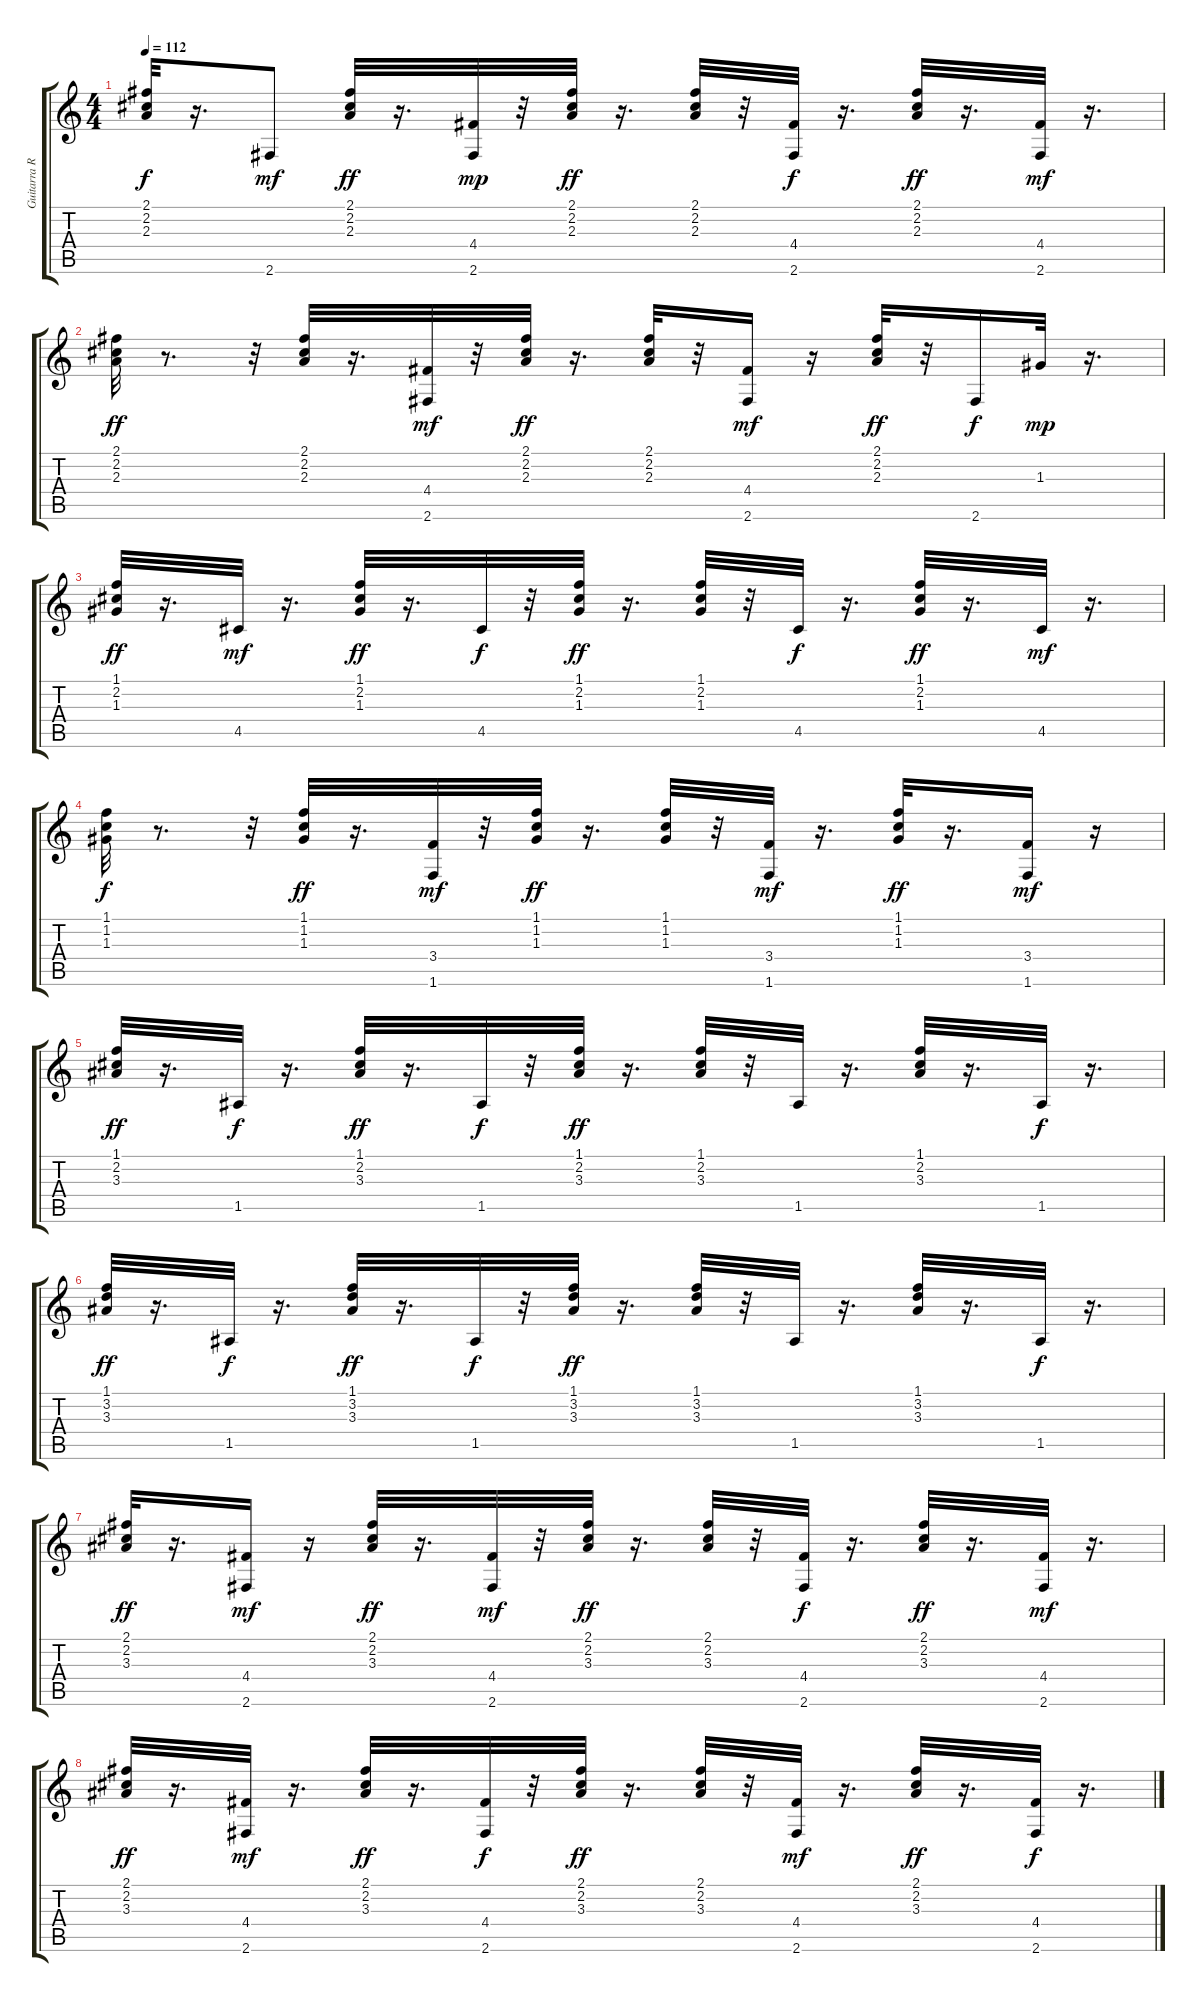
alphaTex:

\track ("Guitarra Ritmica" "Guitarra R") {instrument acousticguitarsteel}
\staff {score tabs}
\tuning (E4 B3 G3 D3 A2 E2) {hide}
\ts (4 4)
\tempo 112
\clef g2
\ks c
(2.1 2.2 2.3).32{dy f} r.16{d} 2.6.8{dy mf} (2.1 2.2 2.3).32{dy ff} r.16{d} (4.4 2.6).32{dy mp} r.32 (2.1 2.2 2.3).32{dy ff} r.16{d} (2.1 2.2 2.3).32 r.32 (4.4 2.6).32{dy f} r.16{d} (2.1 2.2 2.3).32{dy ff} r.16{d} (4.4 2.6).32{dy mf} r.16{d} |
(2.1 2.2 2.3).32{dy ff} r.8{d} r.32 (2.1 2.2 2.3).32 r.16{d} (4.4 2.6).32{dy mf} r.32 (2.1 2.2 2.3).32{dy ff} r.16{d} (2.1 2.2 2.3).32 r.32 (4.4 2.6).16{dy mf} r.16 (2.1 2.2 2.3).32{dy ff} r.32 2.6.16{dy f} 1.3.32{dy mp} r.16{d} |
(1.1 2.2 1.3).32{dy ff} r.16{d} 4.5.32{dy mf} r.16{d} (1.1 2.2 1.3).32{dy ff} r.16{d} 4.5.32{dy f} r.32 (1.1 2.2 1.3).32{dy ff} r.16{d} (1.1 2.2 1.3).32 r.32 4.5.32{dy f} r.16{d} (1.1 2.2 1.3).32{dy ff} r.16{d} 4.5.32{dy mf} r.16{d} |
(1.1 1.2 1.3).32{dy f} r.8{d} r.32 (1.1 1.2 1.3).32{dy ff} r.16{d} (3.4 1.6).32{dy mf} r.32 (1.1 1.2 1.3).32{dy ff} r.16{d} (1.1 1.2 1.3).32 r.32 (3.4 1.6).32{dy mf} r.16{d} (1.1 1.2 1.3).32{dy ff} r.16{d} (3.4 1.6).16{dy mf} r.16 |
(1.1 2.2 3.3).32{dy ff} r.16{d} 1.5.32{dy f} r.16{d} (1.1 2.2 3.3).32{dy ff} r.16{d} 1.5.32{dy f} r.32 (1.1 2.2 3.3).32{dy ff} r.16{d} (1.1 2.2 3.3).32 r.32 1.5.32 r.16{d} (1.1 2.2 3.3).32 r.16{d} 1.5.32{dy f} r.16{d} |
(1.1 3.2 3.3).32{dy ff} r.16{d} 1.5.32{dy f} r.16{d} (1.1 3.2 3.3).32{dy ff} r.16{d} 1.5.32{dy f} r.32 (1.1 3.2 3.3).32{dy ff} r.16{d} (1.1 3.2 3.3).32 r.32 1.5.32 r.16{d} (1.1 3.2 3.3).32 r.16{d} 1.5.32{dy f} r.16{d} |
(2.1 2.2 3.3).32{dy ff} r.16{d} (4.4 2.6).16{dy mf} r.16 (2.1 2.2 3.3).32{dy ff} r.16{d} (4.4 2.6).32{dy mf} r.32 (2.1 2.2 3.3).32{dy ff} r.16{d} (2.1 2.2 3.3).32 r.32 (4.4 2.6).32{dy f} r.16{d} (2.1 2.2 3.3).32{dy ff} r.16{d} (4.4 2.6).32{dy mf} r.16{d} |
(2.1 2.2 3.3).32{dy ff} r.16{d} (4.4 2.6).32{dy mf} r.16{d} (2.1 2.2 3.3).32{dy ff} r.16{d} (4.4 2.6).32{dy f} r.32 (2.1 2.2 3.3).32{dy ff} r.16{d} (2.1 2.2 3.3).32 r.32 (4.4 2.6).32{dy mf} r.16{d} (2.1 2.2 3.3).32{dy ff} r.16{d} (4.4 2.6).32{dy f} r.16{d}
